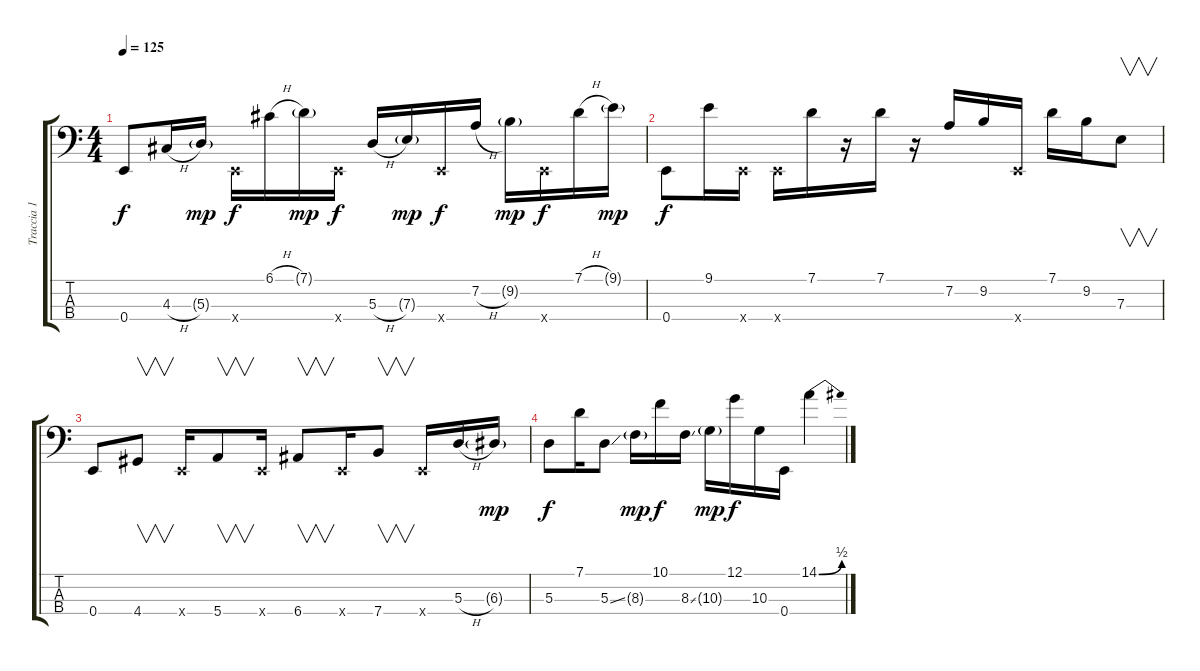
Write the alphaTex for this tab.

\track ("Traccia 1" "Traccia 1") {instrument slapbass1}
\staff {score tabs}
\tuning (G2 D2 A1 E1) {hide}
\ts (4 4)
\tempo 125
\clef f4
\ks c
0.4.8{dy f instrument slapbass1} 4.3{h}.16 5.3{g}.16{dy mp} 0.4{x}.16{dy f} 6.1{h}.16 7.1{g}.16{dy mp} 0.4{x}.16{dy f} 5.3{h}.16 7.3{g}.16{dy mp} 0.4{x}.16{dy f} 7.2{h}.16 9.2{g}.16{dy mp} 0.4{x}.16{dy f} 7.1{h}.16 9.1{g}.16{dy mp} |
0.4.8{dy f} 9.1.16 0.4{x}.16 0.4{x}.16 7.1.16 r.16 7.1.16 r.16 7.2.16 9.2.16 0.4{x}.16 7.1.16 9.2.16 7.3.8{v} |
0.4.8 4.4.8{v} 0.4{x}.16 5.4.8{v} 0.4{x}.16 6.4.8{v} 0.4{x}.16 7.4.8{v} 0.4{x}.16 5.3{h}.16 6.3{g}.16{dy mp} |
5.3.8{dy f} 7.1.16 5.3{ss}.8 8.3{g}.16{dy mp} 10.1.16{dy f} 8.3{ss}.16 10.3{g}.16{dy mp} 12.1.16{dy f} 10.3.16 0.4.16 14.1{be (bend 0 0 60 2)}.4
